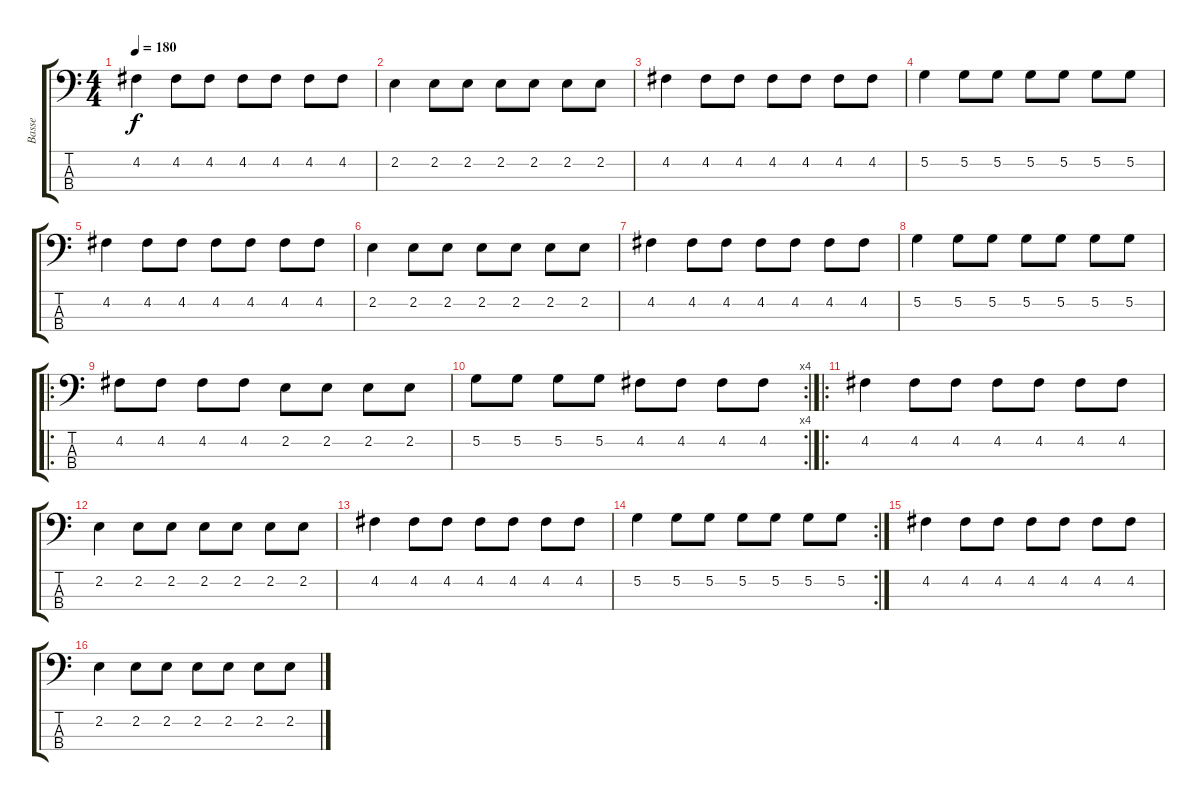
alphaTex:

\track ("Basse" "Basse") {instrument electricbasspick}
\staff {score tabs}
\tuning (G2 D2 A1 E1) {hide}
\ts (4 4)
\tempo 180
\clef f4
\ks c
4.2.4{dy f} 4.2.8 4.2.8 4.2.8 4.2.8 4.2.8 4.2.8 |
2.2.4 2.2.8 2.2.8 2.2.8 2.2.8 2.2.8 2.2.8 |
4.2.4 4.2.8 4.2.8 4.2.8 4.2.8 4.2.8 4.2.8 |
5.2.4 5.2.8 5.2.8 5.2.8 5.2.8 5.2.8 5.2.8 |
4.2.4 4.2.8 4.2.8 4.2.8 4.2.8 4.2.8 4.2.8 |
2.2.4 2.2.8 2.2.8 2.2.8 2.2.8 2.2.8 2.2.8 |
4.2.4 4.2.8 4.2.8 4.2.8 4.2.8 4.2.8 4.2.8 |
5.2.4 5.2.8 5.2.8 5.2.8 5.2.8 5.2.8 5.2.8 |
\ro
4.2.8 4.2.8 4.2.8 4.2.8 2.2.8 2.2.8 2.2.8 2.2.8 |
\rc 4
5.2.8 5.2.8 5.2.8 5.2.8 4.2.8 4.2.8 4.2.8 4.2.8 |
\ro
4.2.4 4.2.8 4.2.8 4.2.8 4.2.8 4.2.8 4.2.8 |
2.2.4 2.2.8 2.2.8 2.2.8 2.2.8 2.2.8 2.2.8 |
4.2.4 4.2.8 4.2.8 4.2.8 4.2.8 4.2.8 4.2.8 |
\rc 2
5.2.4 5.2.8 5.2.8 5.2.8 5.2.8 5.2.8 5.2.8 |
4.2.4 4.2.8 4.2.8 4.2.8 4.2.8 4.2.8 4.2.8 |
2.2.4 2.2.8 2.2.8 2.2.8 2.2.8 2.2.8 2.2.8
